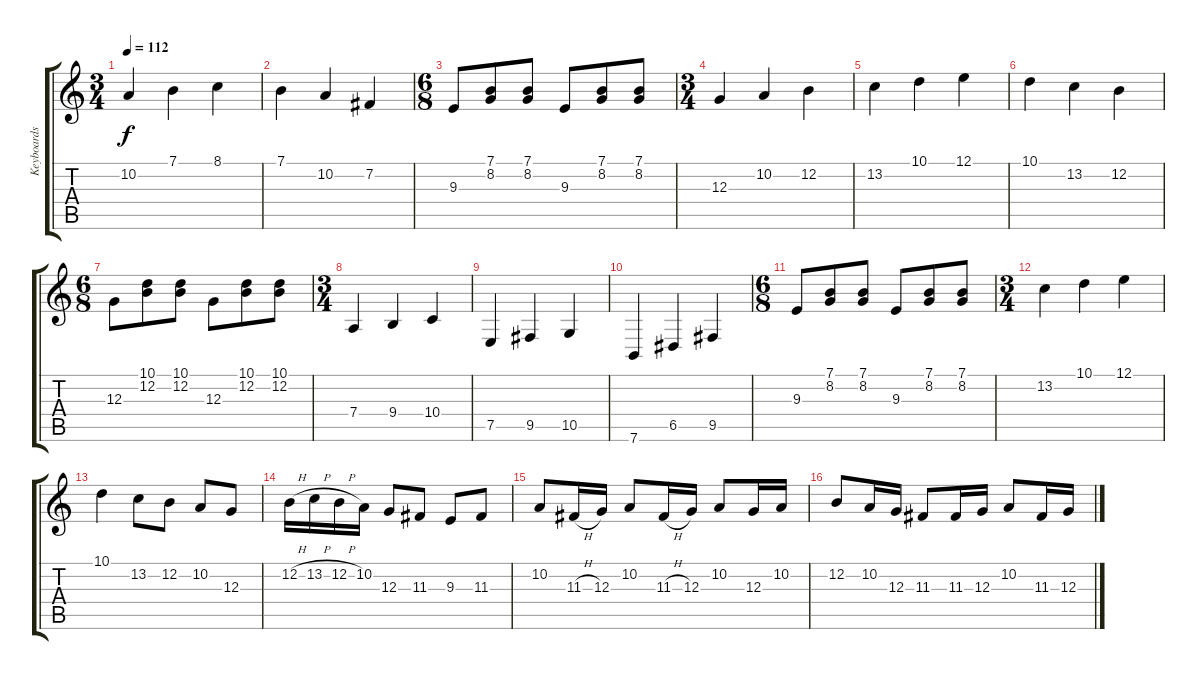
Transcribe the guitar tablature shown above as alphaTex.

\track ("Keyboards" "Keyboards") {instrument electricgrandpiano}
\staff {score tabs}
\tuning (E4 B3 G3 D3 A2 E2) {hide}
\ts (3 4)
\tempo 112
\clef g2
\ks c
10.2.4{dy f} 7.1.4 8.1.4 |
7.1.4 10.2.4 7.2.4 |
\ts (6 8)
9.3.8 (7.1 8.2).8 (7.1 8.2).8 9.3.8 (7.1 8.2).8 (7.1 8.2).8 |
\ts (3 4)
12.3.4 10.2.4 12.2.4 |
13.2.4 10.1.4 12.1.4 |
10.1.4 13.2.4 12.2.4 |
\ts (6 8)
12.3.8 (10.1 12.2).8 (10.1 12.2).8 12.3.8 (10.1 12.2).8 (10.1 12.2).8 |
\ts (3 4)
7.4.4 9.4.4 10.4.4 |
7.5.4 9.5.4 10.5.4 |
7.6.4 6.5.4 9.5.4 |
\ts (6 8)
9.3.8 (7.1 8.2).8 (7.1 8.2).8 9.3.8 (7.1 8.2).8 (7.1 8.2).8 |
\ts (3 4)
13.2.4 10.1.4 12.1.4 |
10.1.4 13.2.8 12.2.8 10.2.8 12.3.8 |
12.2{h}.16 13.2{h}.16 12.2{h}.16 10.2.16 12.3.8 11.3.8 9.3.8 11.3.8 |
10.2.8 11.3{h}.16 12.3.16 10.2.8 11.3{h}.16 12.3.16 10.2.8 12.3.16 10.2.16 |
12.2.8 10.2.16 12.3.16 11.3.8 11.3.16 12.3.16 10.2.8 11.3.16 12.3.16
